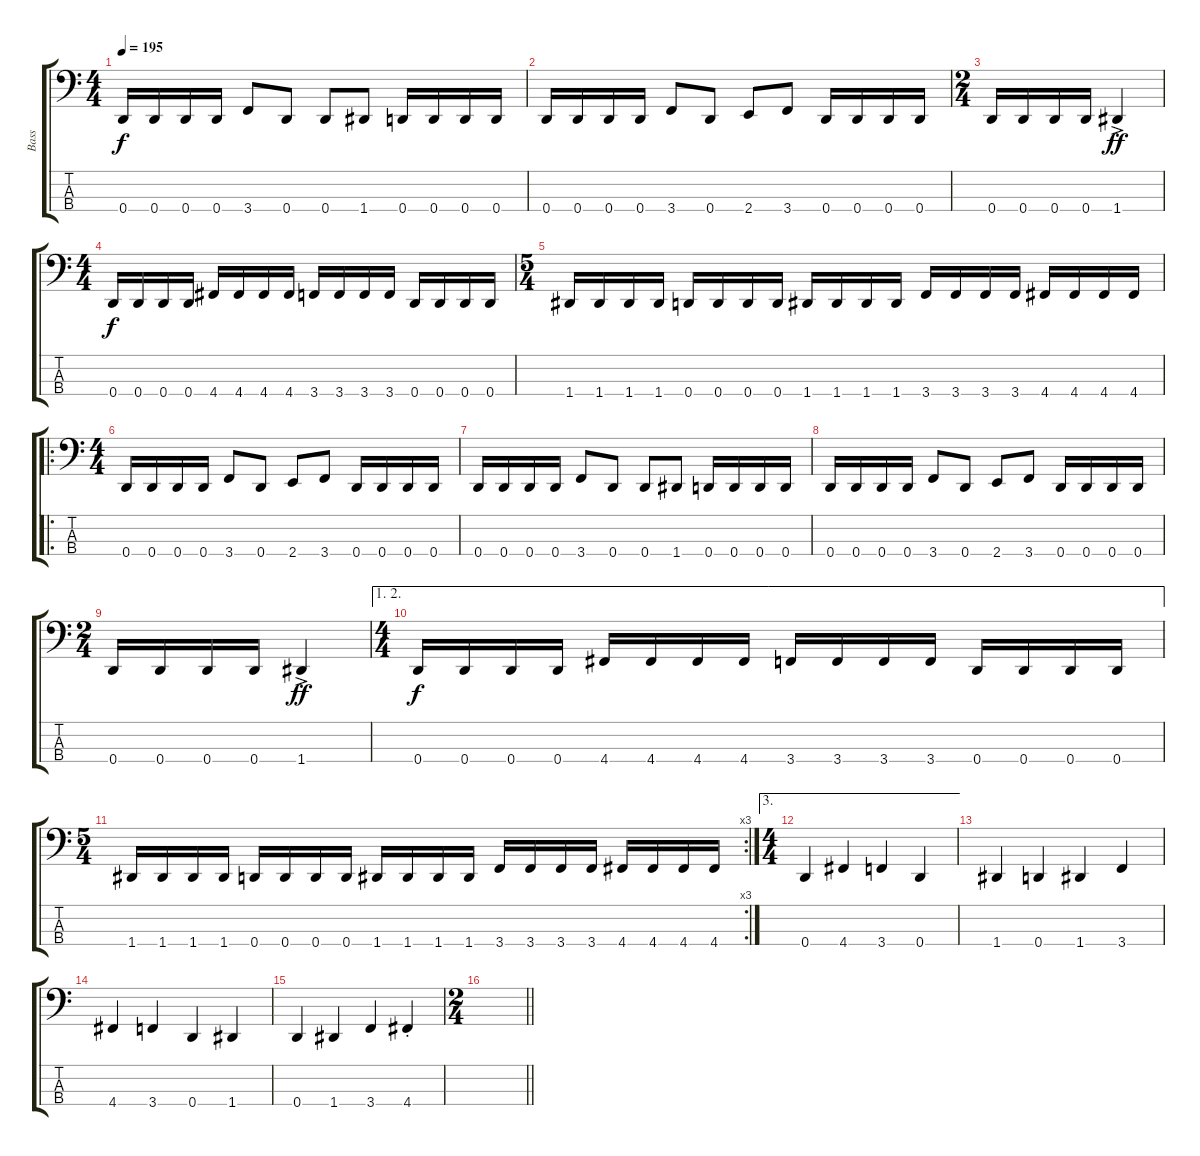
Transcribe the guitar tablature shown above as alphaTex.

\track ("Bass" "Bass") {instrument electricbasspick}
\staff {score tabs}
\tuning (F2 C2 G1 D1) {hide}
\ts (4 4)
\tempo 195
\clef f4
\ks c
0.4.16{dy f} 0.4.16 0.4.16 0.4.16 3.4.8 0.4.8 0.4.8 1.4.8 0.4.16 0.4.16 0.4.16 0.4.16 |
0.4.16 0.4.16 0.4.16 0.4.16 3.4.8 0.4.8 2.4.8 3.4.8 0.4.16 0.4.16 0.4.16 0.4.16 |
\ts (2 4)
0.4.16 0.4.16 0.4.16 0.4.16 1.4{ac}.4{dy ff} |
\ts (4 4)
0.4.16{dy f} 0.4.16 0.4.16 0.4.16 4.4.16 4.4.16 4.4.16 4.4.16 3.4.16 3.4.16 3.4.16 3.4.16 0.4.16 0.4.16 0.4.16 0.4.16 |
\ts (5 4)
1.4.16 1.4.16 1.4.16 1.4.16 0.4.16 0.4.16 0.4.16 0.4.16 1.4.16 1.4.16 1.4.16 1.4.16 3.4.16 3.4.16 3.4.16 3.4.16 4.4.16 4.4.16 4.4.16 4.4.16 |
\ro
\ts (4 4)
0.4.16 0.4.16 0.4.16 0.4.16 3.4.8 0.4.8 2.4.8 3.4.8 0.4.16 0.4.16 0.4.16 0.4.16 |
0.4.16 0.4.16 0.4.16 0.4.16 3.4.8 0.4.8 0.4.8 1.4.8 0.4.16 0.4.16 0.4.16 0.4.16 |
0.4.16 0.4.16 0.4.16 0.4.16 3.4.8 0.4.8 2.4.8 3.4.8 0.4.16 0.4.16 0.4.16 0.4.16 |
\ts (2 4)
0.4.16 0.4.16 0.4.16 0.4.16 1.4{ac}.4{dy ff} |
\ae (1 2)
\ts (4 4)
0.4.16{dy f} 0.4.16 0.4.16 0.4.16 4.4.16 4.4.16 4.4.16 4.4.16 3.4.16 3.4.16 3.4.16 3.4.16 0.4.16 0.4.16 0.4.16 0.4.16 |
\rc 3
\ts (5 4)
1.4.16 1.4.16 1.4.16 1.4.16 0.4.16 0.4.16 0.4.16 0.4.16 1.4.16 1.4.16 1.4.16 1.4.16 3.4.16 3.4.16 3.4.16 3.4.16 4.4.16 4.4.16 4.4.16 4.4.16 |
\ae 3
\ts (4 4)
0.4.4 4.4.4 3.4.4 0.4.4 |
1.4.4 0.4.4 1.4.4 3.4.4 |
4.4.4 3.4.4 0.4.4 1.4.4 |
0.4.4 1.4.4 3.4.4 4.4{st}.4 |
\ts (2 4)
\barLineRight lightlight
